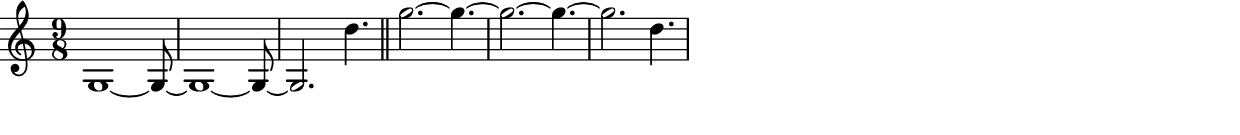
%% Generated by lilypond-book
%% Options: [exampleindent=10.16\mm,indent=0\mm,line-width=160\mm,quote]
\include "lilypond-book-preamble.ly"


% ****************************************************************
% Start cut-&-pastable-section
% ****************************************************************

#(ly:set-option 'eps-box-padding 3.000000)



\paper {
  indent = 0\mm
  line-width = 160\mm
  % offset the left padding, also add 1mm as lilypond creates cropped
  % images with a little space on the right
  line-width = #(- line-width (* mm  3.000000) (* mm 1))
  line-width = 160\mm - 2.0 * 10.16\mm
  % offset the left padding, also add 1mm as lilypond creates cropped
  % images with a little space on the right
  line-width = #(- line-width (* mm  3.000000) (* mm 1))
}

\layout {
  
}




% ****************************************************************
% ly snippet:
% ****************************************************************
\sourcefileline 2172
\new Voice \with {
  \remove Note_heads_engraver
  \consists Completion_heads_engraver
} \relative {
  \time 9/8 g\breve. d''4. \bar "||"
  \set completionUnit = #(ly:make-moment 3 8)
  g\breve. d4.
}



% ****************************************************************
% end ly snippet
% ****************************************************************
